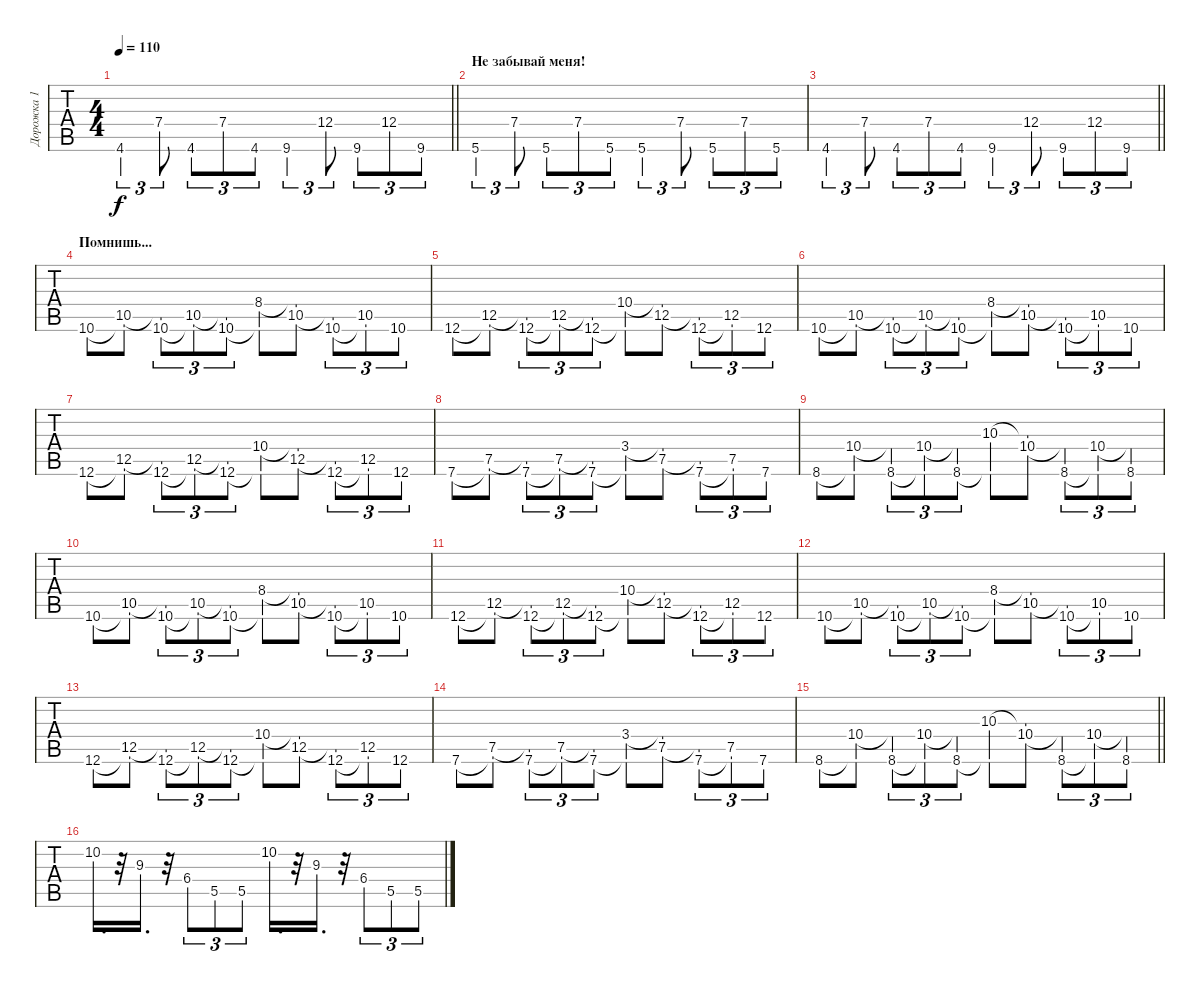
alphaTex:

\track ("Дорожка 1" "Дорожка 1") {instrument overdrivenguitar}
\staff {tabs}
\tuning (D4 A3 F3 C3 G2 C2) {hide}
\ts (4 4)
\tempo 110
\clef g2
\barLineRight lightlight
\ks c
4.6.4{tu (3 2) dy f} 7.4.8{tu (3 2)} 4.6.8{tu (3 2)} 7.4.8{tu (3 2)} 4.6.8{tu (3 2)} 9.6.4{tu (3 2)} 12.4.8{tu (3 2)} 9.6.8{tu (3 2)} 12.4.8{tu (3 2)} 9.6.8{tu (3 2)} |
\section ("" "Не забывай меня!")
5.6.4{tu (3 2)} 7.4.8{tu (3 2)} 5.6.8{tu (3 2)} 7.4.8{tu (3 2)} 5.6.8{tu (3 2)} 5.6.4{tu (3 2)} 7.4.8{tu (3 2)} 5.6.8{tu (3 2)} 7.4.8{tu (3 2)} 5.6.8{tu (3 2)} |
\barLineRight lightlight
4.6.4{tu (3 2)} 7.4.8{tu (3 2)} 4.6.8{tu (3 2)} 7.4.8{tu (3 2)} 4.6.8{tu (3 2)} 9.6.4{tu (3 2)} 12.4.8{tu (3 2)} 9.6.8{tu (3 2)} 12.4.8{tu (3 2)} 9.6.8{tu (3 2)} |
\section ("" "Помнишь...")
10.6.8 (10.5 10.6{t}).8 (10.5{t} 10.6).8{tu (3 2)} (10.5 10.6{t}).8{tu (3 2)} (10.5{t} 10.6).8{tu (3 2)} (8.4 10.6{t}).8 (8.4{t} 10.5).8 (10.5{t} 10.6).8{tu (3 2)} (10.5 10.6{t}).8{tu (3 2)} 10.6.8{tu (3 2)} |
12.6.8 (12.5 12.6{t}).8 (12.5{t} 12.6).8{tu (3 2)} (12.5 12.6{t}).8{tu (3 2)} (12.5{t} 12.6).8{tu (3 2)} (10.4 12.6{t}).8 (10.4{t} 12.5).8 (12.5{t} 12.6).8{tu (3 2)} (12.5 12.6{t}).8{tu (3 2)} 12.6.8{tu (3 2)} |
10.6.8 (10.5 10.6{t}).8 (10.5{t} 10.6).8{tu (3 2)} (10.5 10.6{t}).8{tu (3 2)} (10.5{t} 10.6).8{tu (3 2)} (8.4 10.6{t}).8 (8.4{t} 10.5).8 (10.5{t} 10.6).8{tu (3 2)} (10.5 10.6{t}).8{tu (3 2)} 10.6.8{tu (3 2)} |
12.6.8 (12.5 12.6{t}).8 (12.5{t} 12.6).8{tu (3 2)} (12.5 12.6{t}).8{tu (3 2)} (12.5{t} 12.6).8{tu (3 2)} (10.4 12.6{t}).8 (10.4{t} 12.5).8 (12.5{t} 12.6).8{tu (3 2)} (12.5 12.6{t}).8{tu (3 2)} 12.6.8{tu (3 2)} |
7.6.8 (7.5 7.6{t}).8 (7.5{t} 7.6).8{tu (3 2)} (7.5 7.6{t}).8{tu (3 2)} (7.5{t} 7.6).8{tu (3 2)} (3.4 7.6{t}).8 (3.4{t} 7.5).8 (7.5{t} 7.6).8{tu (3 2)} (7.5 7.6{t}).8{tu (3 2)} 7.6.8{tu (3 2)} |
8.6.8 (10.4 8.6{t}).8 (10.4{t} 8.6).8{tu (3 2)} (10.4 8.6{t}).8{tu (3 2)} (10.4{t} 8.6).8{tu (3 2)} (10.3 8.6{t}).8 (10.3{t} 10.4).8 (10.4{t} 8.6).8{tu (3 2)} (10.4 8.6{t}).8{tu (3 2)} (10.4{t} 8.6).8{tu (3 2)} |
10.6.8 (10.5 10.6{t}).8 (10.5{t} 10.6).8{tu (3 2)} (10.5 10.6{t}).8{tu (3 2)} (10.5{t} 10.6).8{tu (3 2)} (8.4 10.6{t}).8 (8.4{t} 10.5).8 (10.5{t} 10.6).8{tu (3 2)} (10.5 10.6{t}).8{tu (3 2)} 10.6.8{tu (3 2)} |
12.6.8 (12.5 12.6{t}).8 (12.5{t} 12.6).8{tu (3 2)} (12.5 12.6{t}).8{tu (3 2)} (12.5{t} 12.6).8{tu (3 2)} (10.4 12.6{t}).8 (10.4{t} 12.5).8 (12.5{t} 12.6).8{tu (3 2)} (12.5 12.6{t}).8{tu (3 2)} 12.6.8{tu (3 2)} |
10.6.8 (10.5 10.6{t}).8 (10.5{t} 10.6).8{tu (3 2)} (10.5 10.6{t}).8{tu (3 2)} (10.5{t} 10.6).8{tu (3 2)} (8.4 10.6{t}).8 (8.4{t} 10.5).8 (10.5{t} 10.6).8{tu (3 2)} (10.5 10.6{t}).8{tu (3 2)} 10.6.8{tu (3 2)} |
12.6.8 (12.5 12.6{t}).8 (12.5{t} 12.6).8{tu (3 2)} (12.5 12.6{t}).8{tu (3 2)} (12.5{t} 12.6).8{tu (3 2)} (10.4 12.6{t}).8 (10.4{t} 12.5).8 (12.5{t} 12.6).8{tu (3 2)} (12.5 12.6{t}).8{tu (3 2)} 12.6.8{tu (3 2)} |
7.6.8 (7.5 7.6{t}).8 (7.5{t} 7.6).8{tu (3 2)} (7.5 7.6{t}).8{tu (3 2)} (7.5{t} 7.6).8{tu (3 2)} (3.4 7.6{t}).8 (3.4{t} 7.5).8 (7.5{t} 7.6).8{tu (3 2)} (7.5 7.6{t}).8{tu (3 2)} 7.6.8{tu (3 2)} |
\barLineRight lightlight
8.6.8 (10.4 8.6{t}).8 (10.4{t} 8.6).8{tu (3 2)} (10.4 8.6{t}).8{tu (3 2)} (10.4{t} 8.6).8{tu (3 2)} (10.3 8.6{t}).8 (10.3{t} 10.4).8 (10.4{t} 8.6).8{tu (3 2)} (10.4 8.6{t}).8{tu (3 2)} (10.4{t} 8.6).8{tu (3 2)} |
10.2.16{d} r.32 9.3.16{d} r.32 6.4.8{tu (3 2)} 5.5.8{tu (3 2)} 5.5.8{tu (3 2)} 10.2.16{d} r.32 9.3.16{d} r.32 6.4.8{tu (3 2)} 5.5.8{tu (3 2)} 5.5.8{tu (3 2)}
